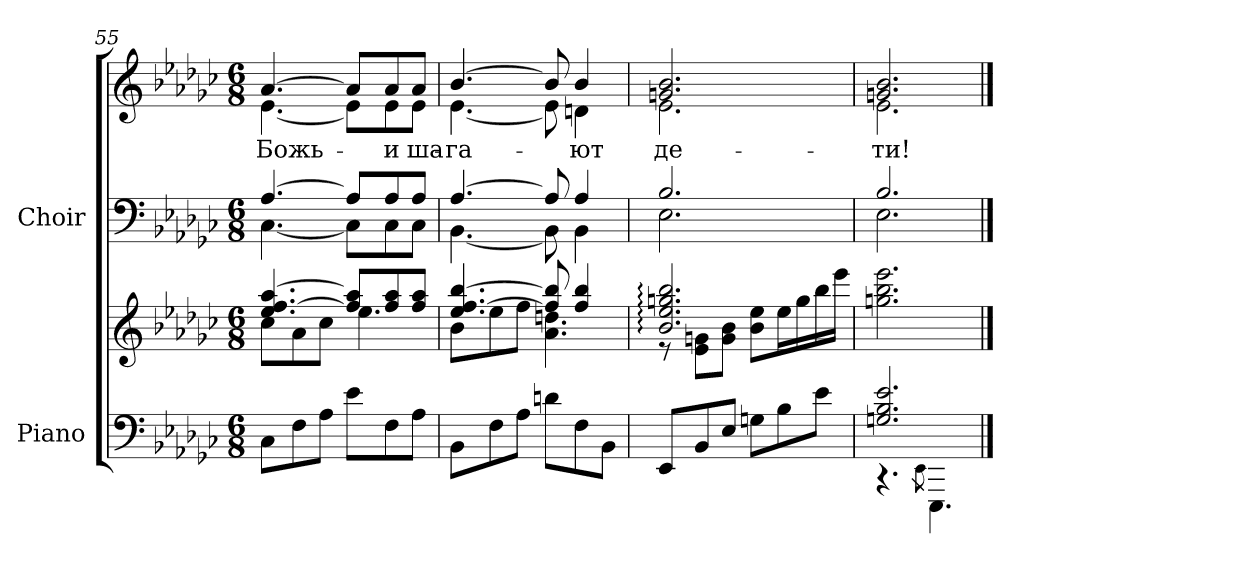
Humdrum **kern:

**kern	**kern	**kern	**kern	**text
*part2	*part2	*part1	*part1	*part1
*staff4	*staff3	*staff2	*staff1	*staff1
*I"Piano	*	*I"Choir	*	*
*	*	*I'Choir	*	*
*clefF4	*clefG2	*clefF4	*clefG2	*
*k[b-e-a-d-g-c-]	*k[b-e-a-d-g-c-]	*k[b-e-a-d-g-c-]	*k[b-e-a-d-g-c-]	*
*G-:	*G-:	*G-:	*G-:	*
*M6/8	*M6/8	*M6/8	*M6/8	*
=55	=55	=55	=55	=55
*	*^	*^	*	*
!	!	!	!	!	!LO:TX:a:t=rit.	!
!	!	!	!	!	!	!LO:LY:b:color=#000000
*	*	*	*	*	*^	*
8C-i\L	4.ee-i/ [>4.ffi [>4.aa-i	8cc-i\L	[>4.A-i/	[<4.C-i\	[>4.a-i/	[<4.e-i\	Божь-
8Fi\	.	8a-i\	.	.	.	.	.
8A-i\J	.	8cc-i\J	.	.	.	.	.
8e-i\L	8ffi/] 8aa-i]L	4.ee-i\	8A-i/L]	8C-i\L]	8a-i/L]	8e-i\L]	.
!	!	!	!	!	!	!	!LO:LY:b:color=#000000
8Fi\	8ffi/ 8aa-i	.	8A-i/	8C-i\	8a-i/	8e-i\	-и
!	!	!	!	!	!	!	!LO:LY:b:color=#000000
8A-i\J	8ffi/ 8aa-iJ	.	8A-i/J	8C-i\J	8a-i/J	8e-i\J	ша-
=56	=56	=56	=56	=56	=56	=56	=56
!	!	!	!	!	!	!	!LO:LY:b:color=#000000
8BB-i\L	4.ee-i/ [>4.ffi [>4.bb-i	8b-i\L	[>4.A-i/	[<4.BB-i\	[>4.b-i/	[<4.e-i\	-га-
8Fi\	.	8ee-i\	.	.	.	.	.
8A-i\J	.	8ffi\J	.	.	.	.	.
8dni\L	8ffi/] 8bb-i]	4.a-i\ 4.ddni	8A-i/]	8BB-i\]	8b-i/]	8e-i\]	.
!	!	!	!	!	!	!	!LO:LY:b:color=#000000
8Fi\	4ffi/ 4bb-i	.	4A-i/	4BB-i\	4b-i/	4dni\	-ют
8BB-i\J	.	.	.	.	.	.	.
=57	=57	=57	=57	=57	=57	=57	=57
!	!	!	!	!	!	!	!LO:LY:b:color=#000000
8EE-i/L	2.b-i/: 2.ee-i: 2.ggni: 2.bb-i:	8r	2.B-i/	2.E-i\	2.gni/ 2.b-i	2.e-i\	де-
8BB-i/	.	8e-i\ 8gniL	.	.	.	.	.
8E-i/J	.	8gi\ 8b-iJ	.	.	.	.	.
8Gni\L	.	8b-i\ 8ee-iL	.	.	.	.	.
8B-i\	.	16ee-i\L	.	.	.	.	.
.	.	16ggi\	.	.	.	.	.
8e-i\J	.	16bb-i\	.	.	.	.	.
.	.	16eee-i\JJ	.	.	.	.	.
*	*v	*v	*	*	*	*	*
=58	=58	=58	=58	=58	=58	=58
*^	*	*	*	*	*	*
*	*	*^	*	*	*	*	*
!	!	!	!	!	!	!	!	!LO:LY:b:color=#000000
*	*	*v	*v	*	*	*	*	*
2.Gni/ 2.B-i 2.e-i	4.r	2.ggni\ 2.bb-i 2.eee-i	2.B-i/	2.E-i\	2.gni/ 2.b-i	2.e-i\	-ти!
.	8qEE-i\	.	.	.	.	.	.
.	4.EEE-i\	.	.	.	.	.	.
*	*	*	*v	*v	*	*	*
*v	*v	*	*	*v	*v	*
==	==	==	==	==
*-	*-	*-	*-	*-
